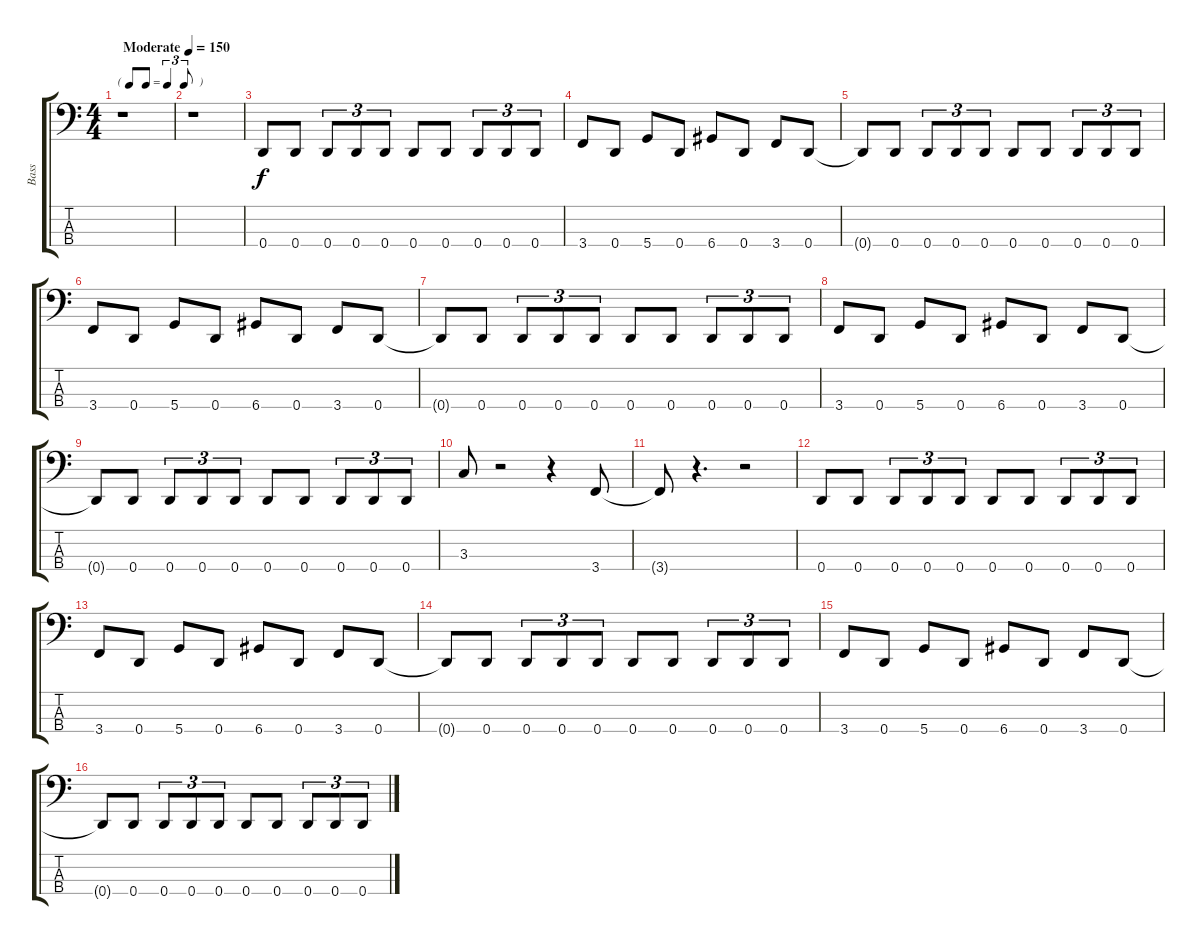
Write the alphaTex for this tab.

\track ("Bass" "Bass") {instrument electricbassfinger}
\staff {score tabs}
\tuning (G2 D2 A1 D1) {hide}
\ts (4 4)
\tf triplet8th
\tempo (150 "Moderate")
\clef f4
\ks c
r.1{dy f instrument electricbassfinger} |
r.1 |
0.4.8 0.4.8 0.4.8{tu (3 2)} 0.4.8{tu (3 2)} 0.4.8{tu (3 2)} 0.4.8 0.4.8 0.4.8{tu (3 2)} 0.4.8{tu (3 2)} 0.4.8{tu (3 2)} |
3.4.8 0.4.8 5.4.8 0.4.8 6.4.8 0.4.8 3.4.8 0.4.8 |
0.4{t}.8 0.4.8 0.4.8{tu (3 2)} 0.4.8{tu (3 2)} 0.4.8{tu (3 2)} 0.4.8 0.4.8 0.4.8{tu (3 2)} 0.4.8{tu (3 2)} 0.4.8{tu (3 2)} |
3.4.8 0.4.8 5.4.8 0.4.8 6.4.8 0.4.8 3.4.8 0.4.8 |
0.4{t}.8 0.4.8 0.4.8{tu (3 2)} 0.4.8{tu (3 2)} 0.4.8{tu (3 2)} 0.4.8 0.4.8 0.4.8{tu (3 2)} 0.4.8{tu (3 2)} 0.4.8{tu (3 2)} |
3.4.8 0.4.8 5.4.8 0.4.8 6.4.8 0.4.8 3.4.8 0.4.8 |
0.4{t}.8 0.4.8 0.4.8{tu (3 2)} 0.4.8{tu (3 2)} 0.4.8{tu (3 2)} 0.4.8 0.4.8 0.4.8{tu (3 2)} 0.4.8{tu (3 2)} 0.4.8{tu (3 2)} |
3.3.8 r.2 r.4 3.4.8 |
3.4{t}.8 r.4{d} r.2 |
0.4.8 0.4.8 0.4.8{tu (3 2)} 0.4.8{tu (3 2)} 0.4.8{tu (3 2)} 0.4.8 0.4.8 0.4.8{tu (3 2)} 0.4.8{tu (3 2)} 0.4.8{tu (3 2)} |
3.4.8 0.4.8 5.4.8 0.4.8 6.4.8 0.4.8 3.4.8 0.4.8 |
0.4{t}.8 0.4.8 0.4.8{tu (3 2)} 0.4.8{tu (3 2)} 0.4.8{tu (3 2)} 0.4.8 0.4.8 0.4.8{tu (3 2)} 0.4.8{tu (3 2)} 0.4.8{tu (3 2)} |
3.4.8 0.4.8 5.4.8 0.4.8 6.4.8 0.4.8 3.4.8 0.4.8 |
0.4{t}.8 0.4.8 0.4.8{tu (3 2)} 0.4.8{tu (3 2)} 0.4.8{tu (3 2)} 0.4.8 0.4.8 0.4.8{tu (3 2)} 0.4.8{tu (3 2)} 0.4.8{tu (3 2)}
